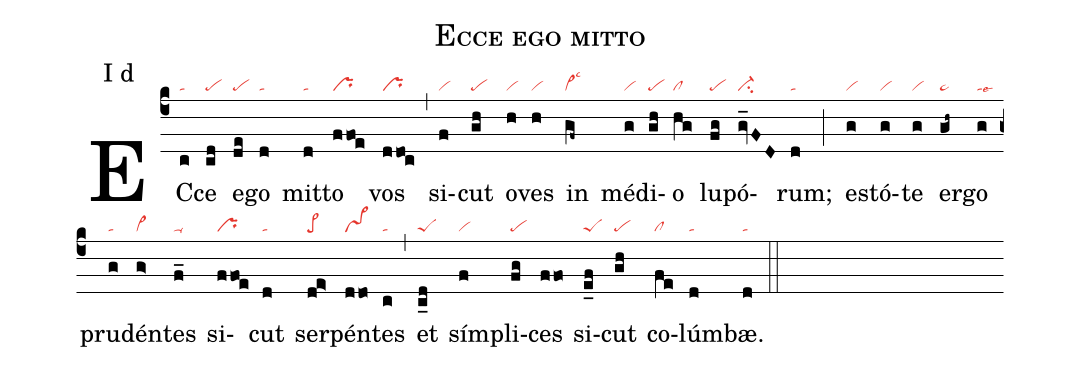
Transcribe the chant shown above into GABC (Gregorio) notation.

name: Ecce ego mitto;
annotation: I d;
mode: 1;
nabc-lines: 1;
%%
(c4)
EC(c|ta)ce(cd|pe) e(de|pe)go(d|ta) mit(d|ta)to(ffoe|pr) vos(ddoc|pr) (,)
si(f|vi)cut(gh|pe) o(h|vi)ves(h|vi) in(gf~|vi>lsc3) mé(g|vi)di(gh|pe)o(hg|cl) lu(fg|pe)pó(gv_FD|ci-)rum;(d|ta) (;)
es(g|vi)tó(g|vi)te(g|vi) er(gh~|ta>)go(g|talse6) pru(g|ta)dén(g>|vi>)tes(f_|ta-) si(ffoe|pr)cut(d|ta) ser(de>|pe>)pén(ddo|vs>)tes(c|ta) (,)
et(c_d|peS) sím(f|vi)pli(fg|pe)ces(ffo) si(e_f|peS)cut(gh|pe) co(fe|cl)lúm(d|ta)bæ.(d|ta) (::)
